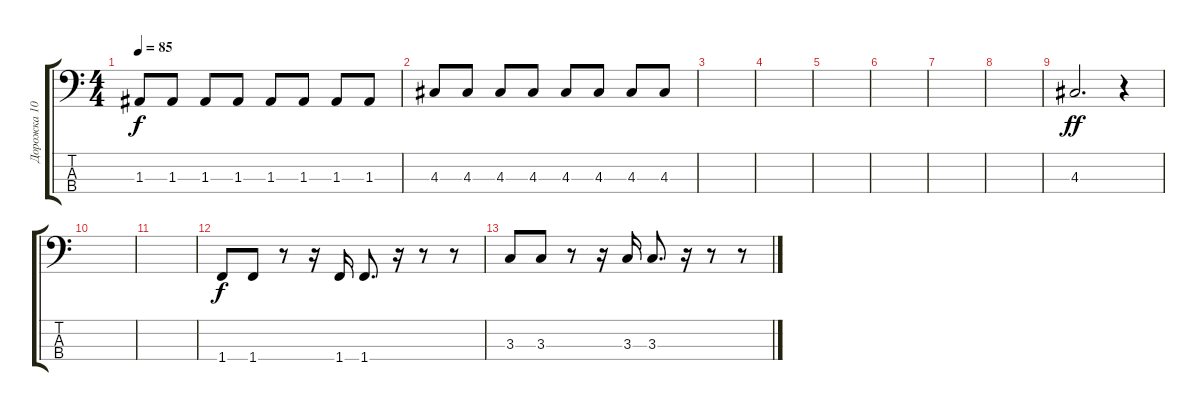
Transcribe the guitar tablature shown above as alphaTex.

\track ("Дорожка 10" "Дорожка 10") {instrument electricbassfinger}
\staff {score tabs}
\tuning (G2 D2 A1 E1) {hide}
\ts (4 4)
\tempo 85
\clef f4
\ks c
1.3.8{dy f} 1.3.8 1.3.8 1.3.8 1.3.8 1.3.8 1.3.8 1.3.8 |
4.3.8 4.3.8 4.3.8 4.3.8 4.3.8 4.3.8 4.3.8 4.3.8 |
|
|
|
|
|
|
4.3.2{d dy ff} r.4 |
|
|
1.4.8{dy f} 1.4.8 r.8 r.16 1.4.16 1.4.8{d} r.16 r.8 r.8 |
3.3.8 3.3.8 r.8 r.16 3.3.16 3.3.8{d} r.16 r.8 r.8
